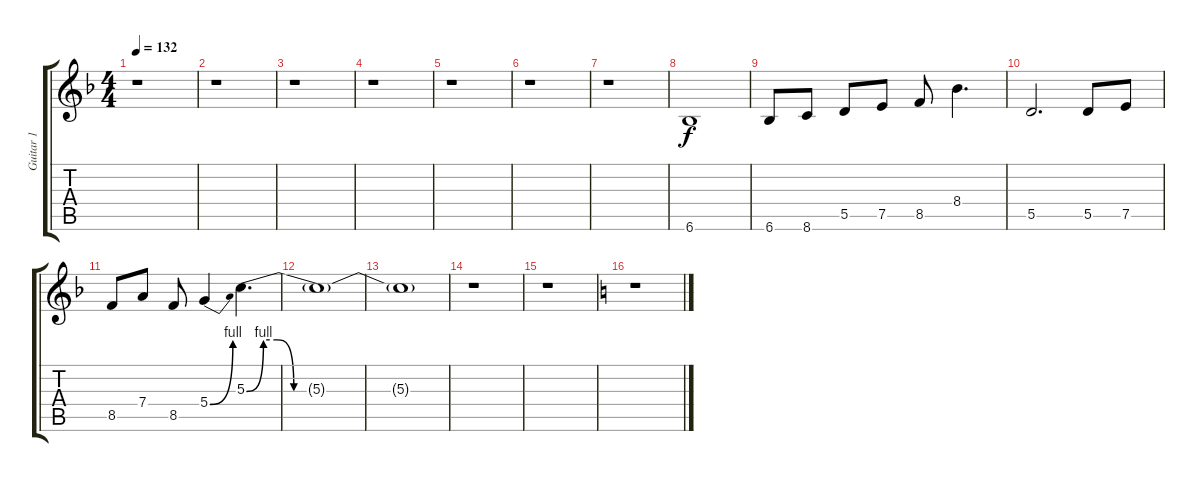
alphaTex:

\track ("Guitar 1" "Guitar 1") {instrument overdrivenguitar}
\staff {score tabs}
\tuning (E4 B3 G3 D3 A2 E2) {hide}
\ts (4 4)
\tempo 132
\clef g2
\ks dminor
r.1{dy f volume 15} |
r.1 |
r.1 |
r.1 |
r.1 |
r.1 |
r.1 |
6.6.1 |
6.6.8 8.6.8 5.5.8 7.5.8 8.5.8 8.4.4{d} |
5.5.2{d} 5.5.8 7.5.8 |
8.5.8 7.4.8 8.5.8 5.4{be (bend 0 0 60 4)}.4 5.3{be (custom 0 0 5 4 9 4 14 0 22 0 60 0)}.4{d} |
5.3{t}.1 |
5.3{t}.1 |
r.1 |
r.1 |
\ks aminor
r.1
